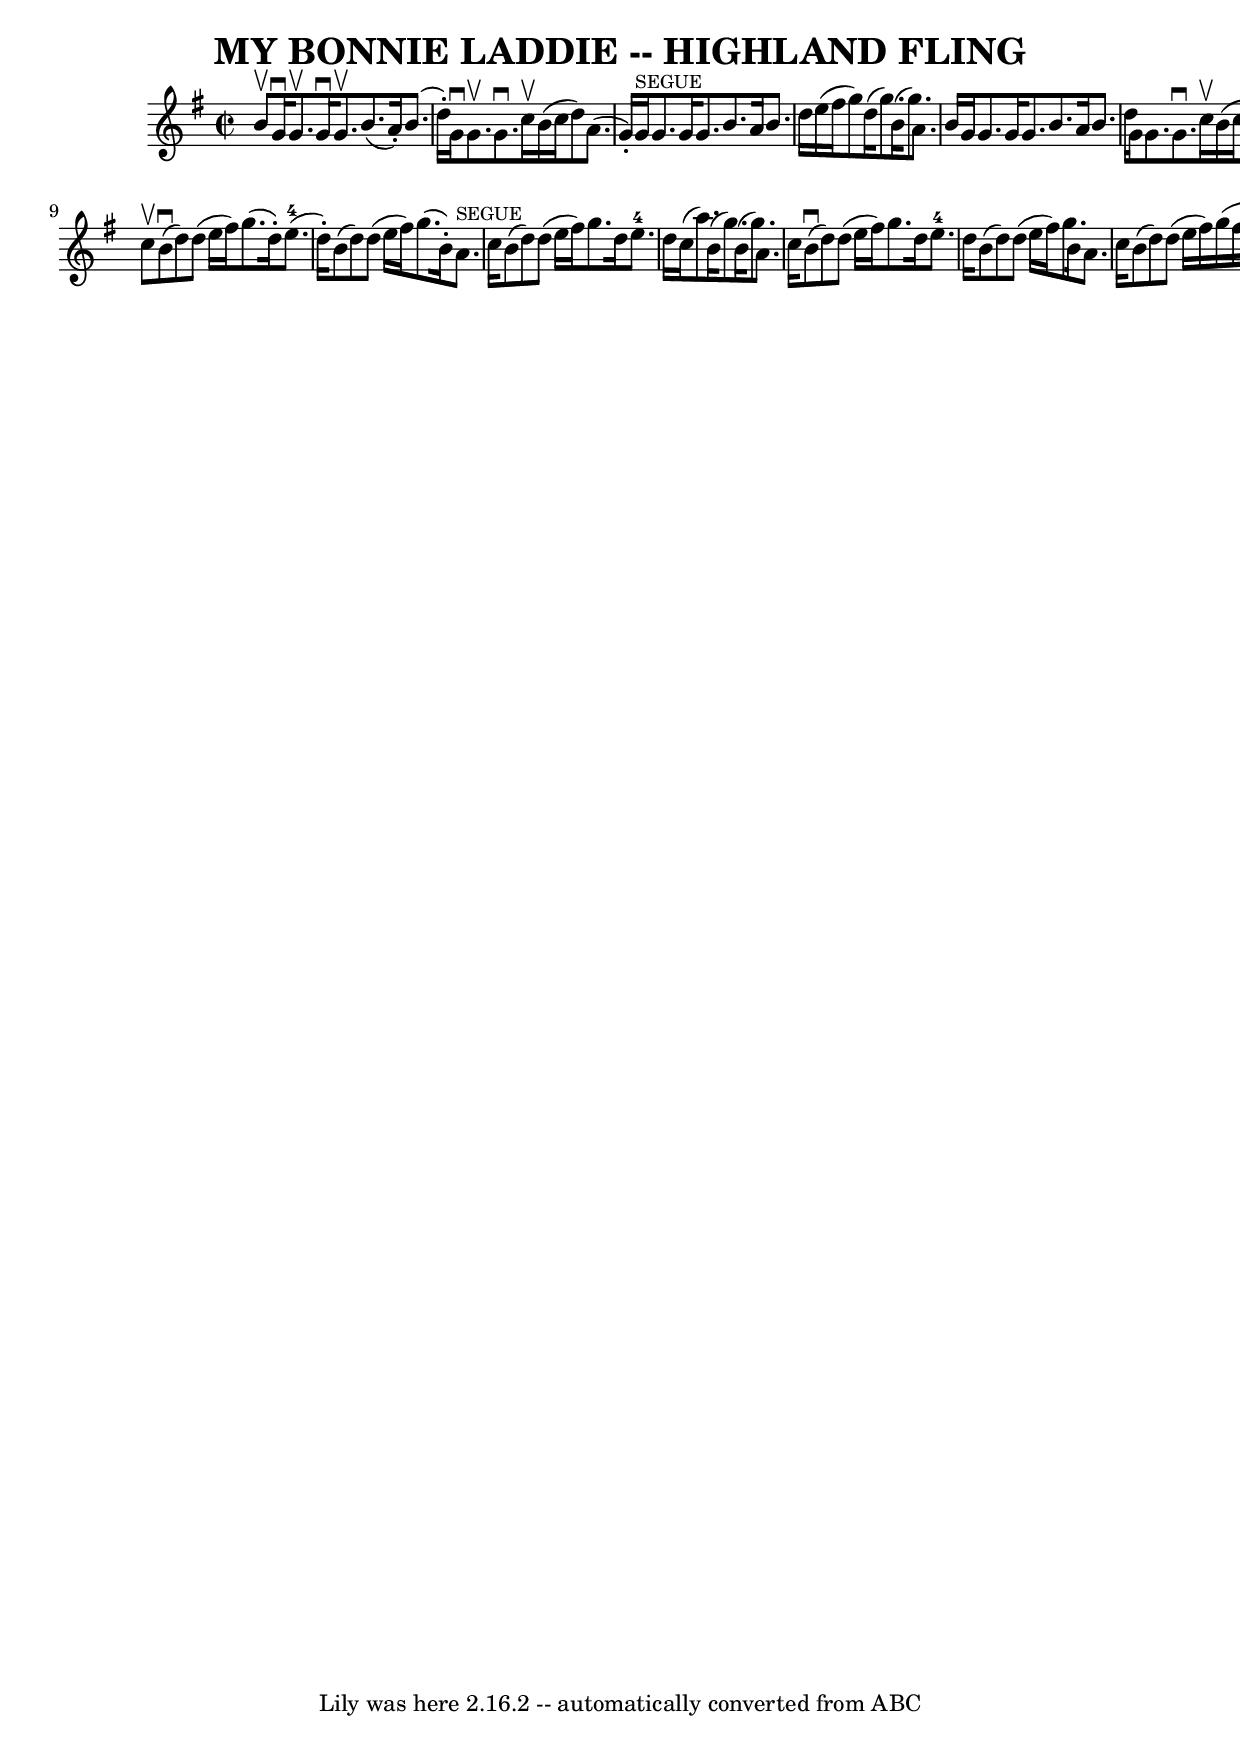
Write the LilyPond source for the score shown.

\version "2.16.2"
\include "Mammoth.ily"
\header {
  %% book = "Ryan's Mammoth Collection of Fiddle Tunes"
  crossRefNumber = "1"
  footnotes = ""
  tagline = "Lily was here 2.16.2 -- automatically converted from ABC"
  title = "MY BONNIE LADDIE -- HIGHLAND FLING"

}
voicedefault =  {


  \override Staff.TimeSignature #'style = #'C
  \time 2/2 
  \key g \major
  b'8^\upbow       |
  g'16^\downbow g'8.^\upbow g'16^\downbow g'8.^\upbow b'8. (a'16 -.) b'8. (d''16 
  -.)   |
  g'16^\downbow g'8.^\upbow g'8.^\downbow c''16^\upbow b'16 (c''16 d''8) a'8. (g'16 -.)       |
  
  g'16^\segue g'8. g'16 g'8. b'8. a'16 b'8. d''16    
  |
  e''16 (fis''16 g''8) d''16 (g''8.) b'16 (g''8. 
  ) a'8. b'16    |
  |
  g'16 g'8. g'16 g'8.    
  b'8. a'16 b'8. d''16    |
  g'16 g'8. g'8.^\downbow   
  c''16^\upbow b'16 (c''16 d''8) a'8. (b'16 -.)       |
  
  g'16 g'8. g'16 g'8. b'8. a'16 b'8. d''16    |
  
  e''16 (fis''16 g''8) d''16 (g''8.) b'16 (g''8.) a'8  
  \bar "|." c''8^\upbow       |
  b'8 (^\downbow d''8)   
  d''8 (e''16 fis''16) g''8. (d''16 -.) e''8.-4(d''16 
  -.)   |
  b'8 (d''8) d''8 (e''16 fis''16) g''8. (
  b'16 -.) a'8.^\segue c''16        |
  b'8 (d''8) d''8 
  (e''16 fis''16) g''8. d''16 e''8.-4 d''16    |
  
  c''16 (a''8.) b'16 (g''8.) b'16 (g''8.) a'8. c''16   
  |
  |
  b'8 (^\downbow d''8) d''8 (e''16    
  fis''16) g''8. d''16 e''8.-4 d''16    |
  b'8 (d''8  
  -) d''8 (e''16 fis''16) g''8. b'16 a'8. c''16        
  |
  b'8 (d''8) d''8 (e''16 fis''16) g''16 (fis''16 
  g''16 a''16) g''8. d''16    |
  c''16 (a''8.) b'16 
  (g''8.) b'16 (g''8.) a'8    \bar "|."   

}

\score{
  <<

    \context Staff="default"
    {
      \voicedefault 
      
    }

  >>
  \layout {
    
  }
  \midi {
  }

}
